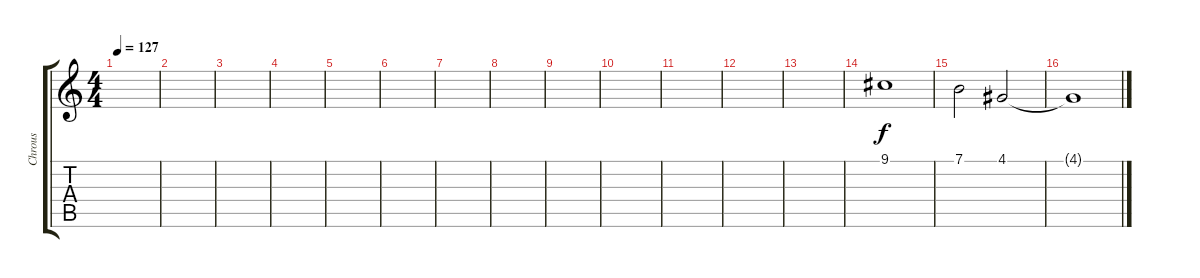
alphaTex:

\track ("Chrous" "Chrous") {instrument choiraahs}
\staff {score tabs}
\tuning (E4 B3 G3 D3 A2 E2) {hide}
\ts (4 4)
\tempo 127
\clef g2
\ks c
|
|
|
|
|
|
|
|
|
|
|
|
|
9.1.1 |
7.1.2 4.1.2 |
4.1{t}.1
